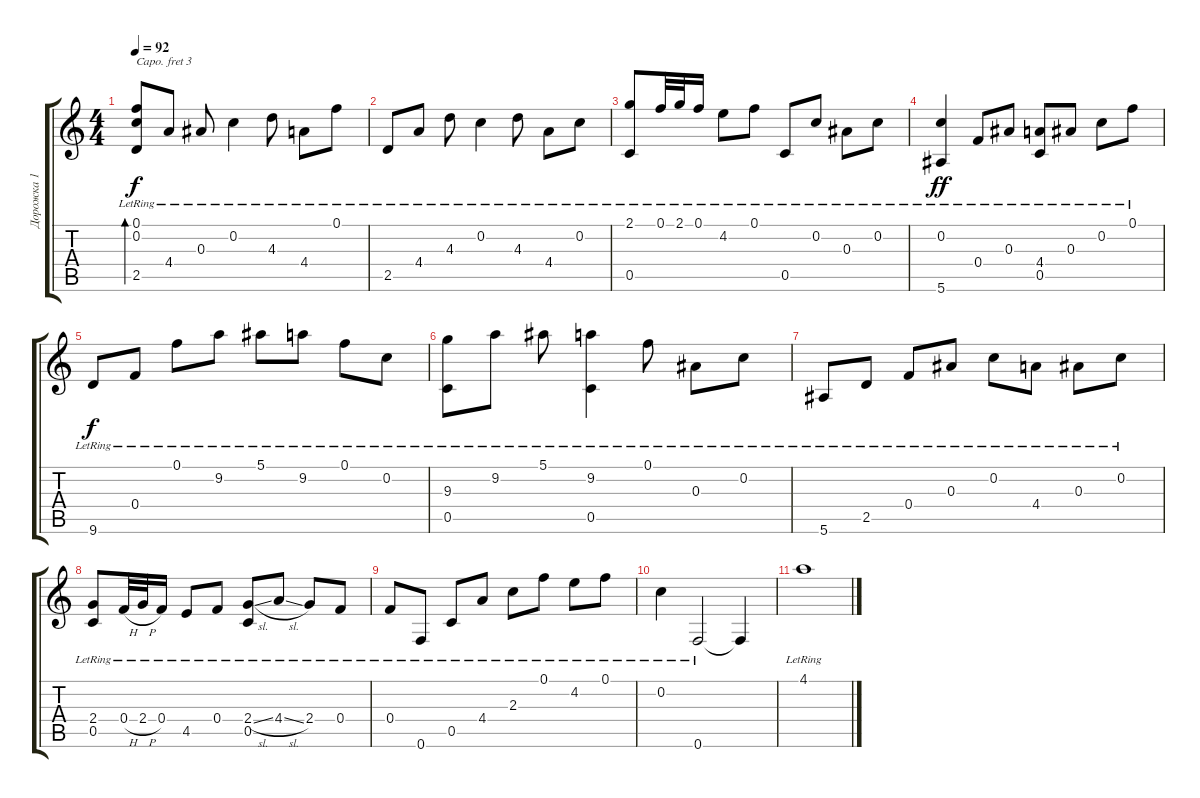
\track ("Дорожка 1" "Дорожка 1") {instrument acousticguitarsteel}
\staff {score tabs}
\capo 3
\tuning (D4 A3 G3 D3 A2 D2) {hide}
\ts (4 4)
\tempo 92
\clef g2
\ks c
(0.1{lr} 0.2{lr} 2.5{lr}).8{bd 60 dy f} 4.4{lr}.8 0.3{lr}.8 0.2{lr}.4 4.3{lr}.8 4.4{lr}.8 0.1{lr}.8 |
2.5{lr}.8 4.4{lr}.8 4.3{lr}.8 0.2{lr}.4 4.3{lr}.8 4.4{lr}.8 0.2{lr}.8 |
(2.1{lr} 0.5{lr}).8 0.1{lr}.32 2.1{lr}.32 0.1{lr}.16 4.2{lr}.8 0.1{lr}.8 0.5{lr}.8 0.2{lr}.8 0.3{lr}.8 0.2{lr}.8 |
(0.2{lr} 5.6{lr}).4{dy ff} 0.4{lr}.8 0.3{lr}.8 (4.4{lr} 0.5{lr}).8 0.3{lr}.8 0.2{lr}.8 0.1{lr}.8 |
9.6{lr}.8{dy f} 0.4{lr}.8 0.1{lr}.8 9.2{lr}.8 5.1{lr}.8 9.2{lr}.8 0.1{lr}.8 0.2{lr}.8 |
(9.3{lr} 0.5{lr}).8 9.2{lr}.8 5.1{lr}.8 (9.2{lr} 0.5{lr}).4 0.1{lr}.8 0.3{lr}.8 0.2{lr}.8 |
5.6{lr}.8 2.5{lr}.8 0.4{lr}.8 0.3{lr}.8 0.2{lr}.8 4.4{lr}.8 0.3{lr}.8 0.2{lr}.8 |
(2.4{lr} 0.5{lr}).8 0.4{h lr}.32 2.4{h lr}.32 0.4{lr}.16 4.5{lr}.8 0.4{lr}.8 (2.4{sl lr} 0.5{lr}).8 4.4{sl lr}.8 2.4{lr}.8 0.4{lr}.8 |
0.4{lr}.8 0.6{lr}.8 0.5{lr}.8 4.4{lr}.8 2.3{lr}.8 0.1{lr}.8 4.2{lr}.8 0.1{lr}.8 |
0.2{lr}.4 0.6{lr}.2 0.6{t}.4 |
4.1{lr}.1
